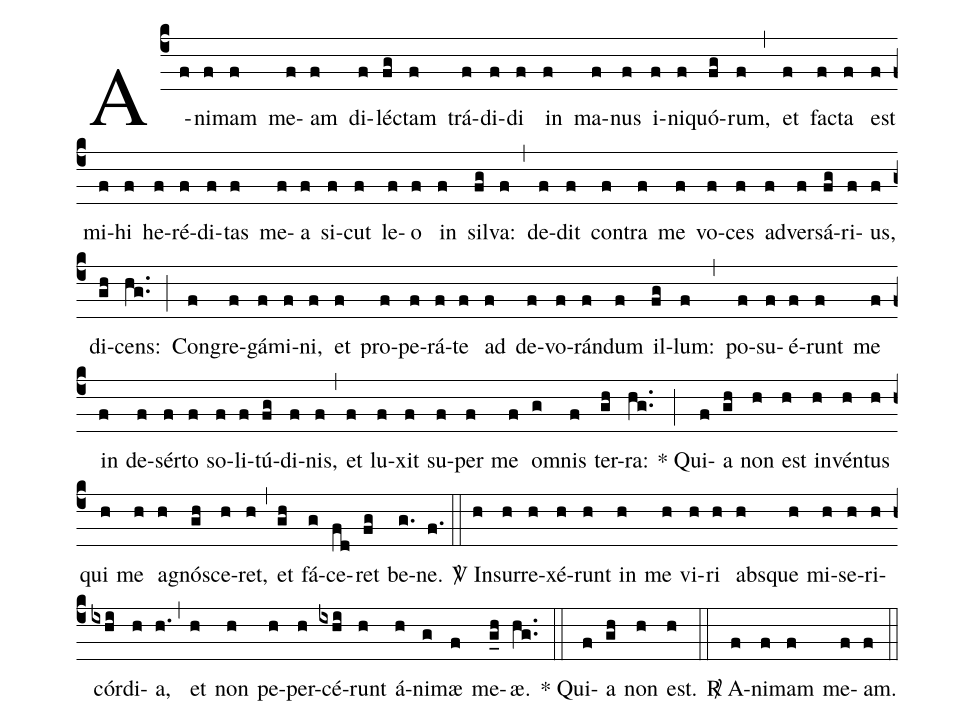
%%
(c4) A(f)ni(f)mam(f) me(f)am(f) di(f)léc(fg)tam(f) trá(f)di(f)di(f) in(f) ma(f)nus(f) i(f)ni(f)quó(fg)rum,(f) (,) et(f) fac(f)ta(f) est(f) mi(f)hi(f) he(f)ré(f)di(f)tas(f) me(f)a(f) si(f)cut(f) le(f)o(f) in(f) sil(fg)va:(f) (,) de(f)dit(f) con(f)tra(f) me(f) vo(f)ces(f) ad(f)ver(f)sá(fg)ri(f)us,(f) di(gh)cens:(hg..) (;) Con(f)gre(f)gá(f)mi(f)ni,(f) et(f) pro(f)pe(f)rá(f)te(f) ad(f) de(f)vo(f)rán(f)dum(f) il(fg)lum:(f) (,) po(f)su(f)é(f)runt(f) me(f) in(f) de(f)sér(f)to(f) so(f)li(f)tú(fg)di(f)nis,(f) (,) et(f) lu(f)xit(f) su(f)per(f) me(f) om(g)nis(f) ter(gh)ra:(hg..) (;)

<sp>*</sp> Qui(f)a(gh) non(h) est(h) in(h)vén(h)tus(h) qui(h) me(h) ag(h)nós(gh)ce(h)ret,(h) (,) et(gh) fá(g)ce(fd)ret(fg) be(g.)ne.(f.) (::)

<sp>V/</sp> In(h)sur(h)re(h)xé(h)runt(h) in(h) me(h) vi(h)ri(h) ab(h)sque(h) mi(h)se(h)ri(h)cór(ixhi)di(h)a,(h.) (,) et(h) non(h) pe(h)per(h)cé(ixhi)runt(h) á(h)ni(g)mæ(f) me(g_h)æ.(hg..) (::)

<sp>*</sp> Qui(f)a(gh) non(h) est.(h) (::)

<sp>R/</sp> A(f)ni(f)mam(f) me(f)am.(f) (::)
